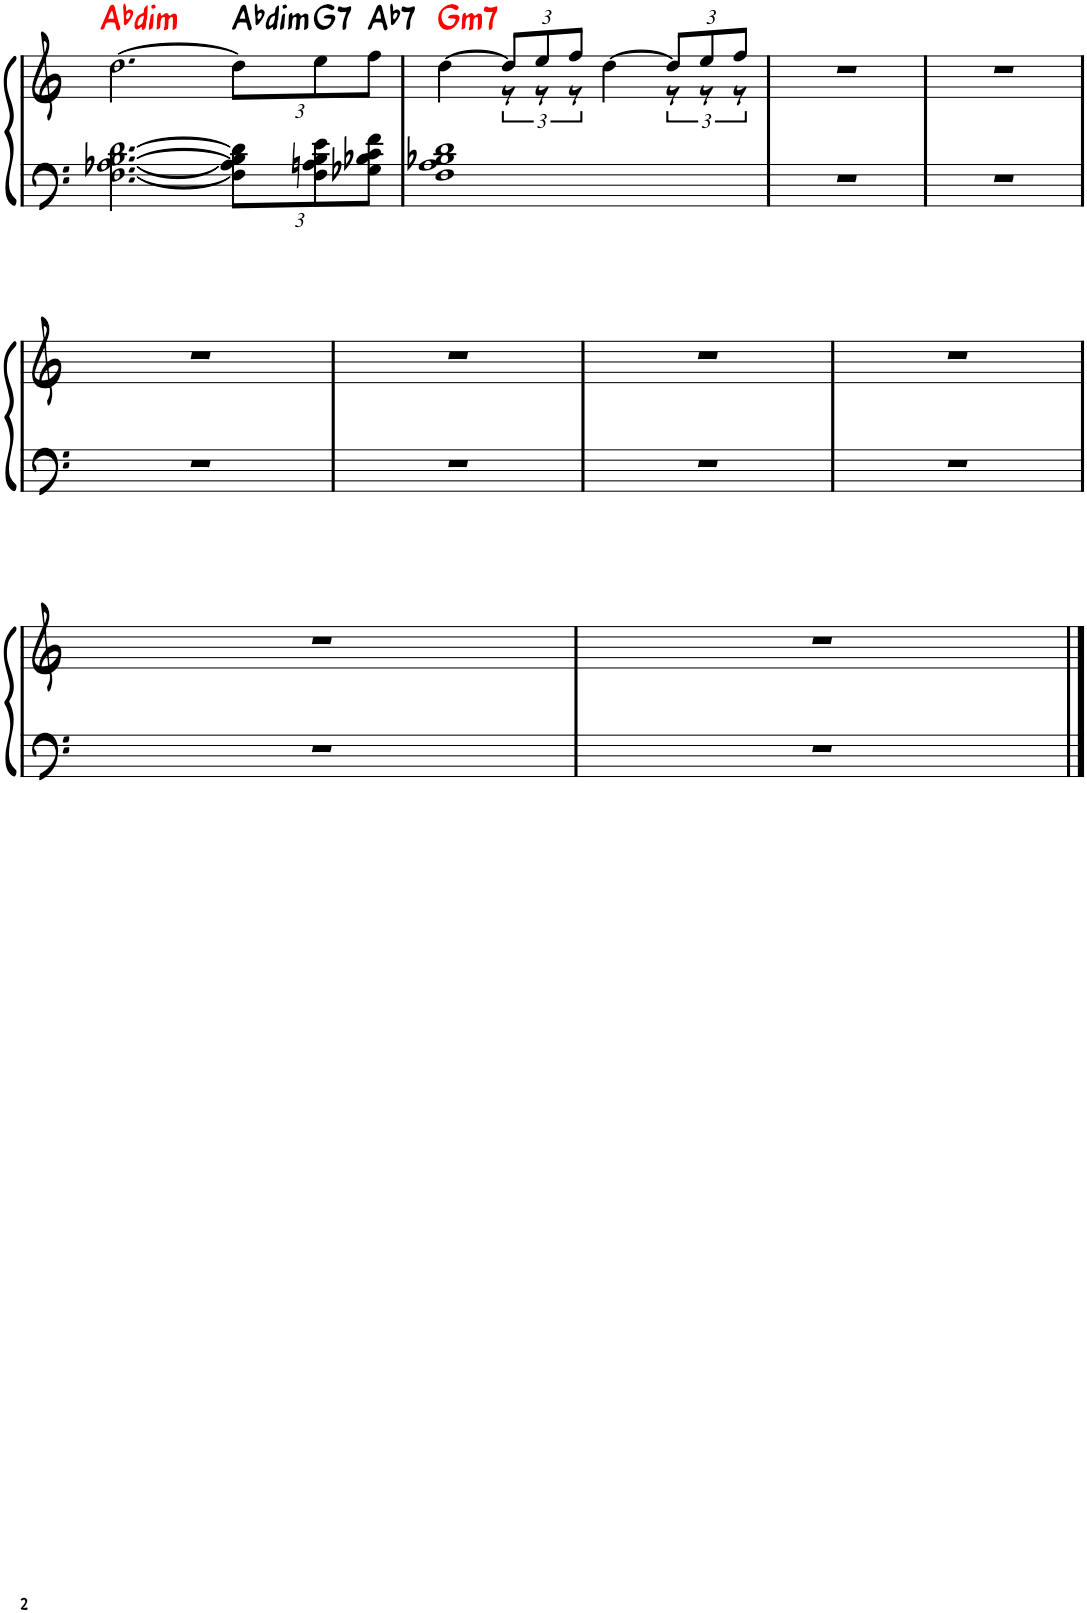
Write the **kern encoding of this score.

**kern	**kern	**harte
*part1	*part1	*part1
*staff2	*staff1	*
*I"Piano	*	*
*I'Pno.	*	*
!!LO:PB:g=z
*clefF4	*clefG2	*
*k[]	*k[]	*
*M4/4	*M4/4	*
=13	=13	=13
!	!	!LO:H:kt=dim
[2.F\ [2.A-X\ [2.B\ [2.d\	[2.dd\	Ab:dim
*Xbrackettup	*Xbrackettup	*
!	!	!LO:H:kt=dim
12F\] 12A-\] 12B\] 12d\]L	12dd\L]	Ab:dim
!	!	!LO:H:kt=7
12F\ 12An\ 12B\ 12e\	12een\	G:7
!	!	!LO:H:kt=7
12G-X\ 12B-X\ 12c\ 12f\J	12ff\J	Ab:7
=14	=14	=14
*	*^	*
!	!	!	!LO:H:kt=m7
1F 1A 1B-X 1d	[4dd\	4ryy	G:min7
.	12dd/L]	4r	.
.	12een/	.	.
.	12ff/J	.	.
.	[4dd\	4ryy	.
.	12dd/L]	4r	.
.	12ee/	.	.
.	12ff/J	.	.
*	*v	*v	*
=15	=15	=15
1r	1r	.
=16	=16	=16
1r	1r	.
!!LO:LB:g=z
=17	=17	=17
1r	1r	.
=18	=18	=18
1r	1r	.
=19	=19	=19
1r	1r	.
=20	=20	=20
1r	1r	.
!!LO:LB:g=z
=21	=21	=21
1r	1r	.
=22	=22	=22
1r	1r	.
==	==	==
*-	*-	*-
